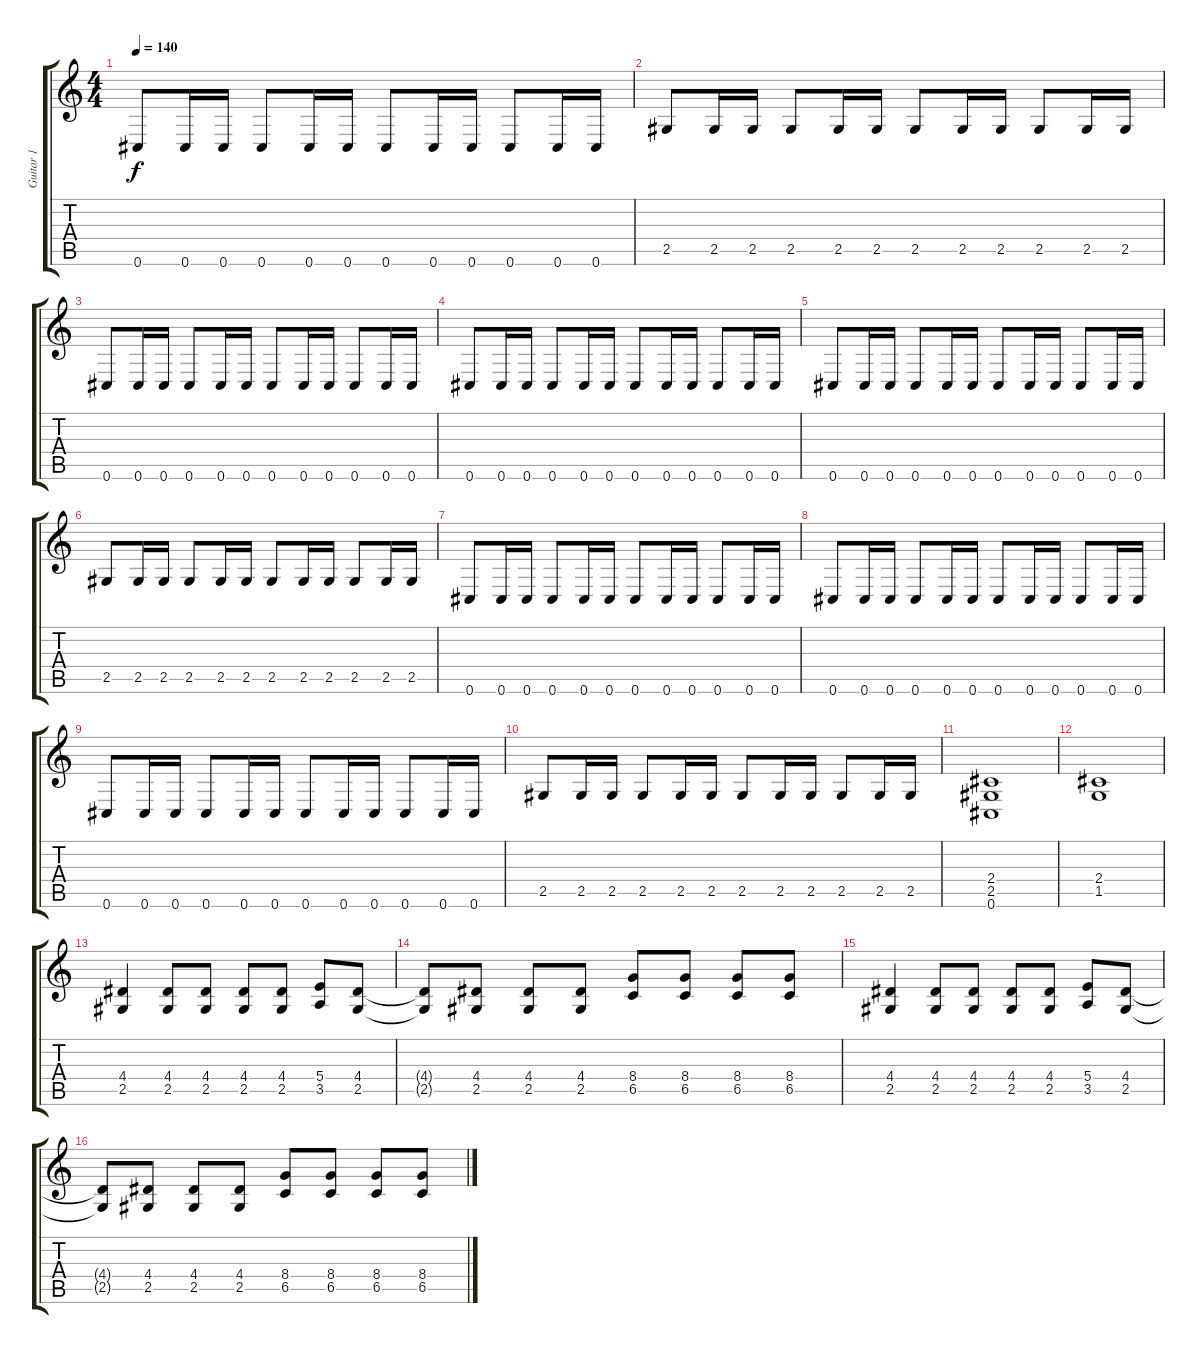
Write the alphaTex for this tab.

\track ("Guitar 1" "Guitar 1") {instrument distortionguitar}
\staff {score tabs}
\tuning (Db4 Ab3 E3 B2 Gb2 Db2) {hide}
\ts (4 4)
\tempo 140
\clef g2
\ks c
0.6.8{dy f} 0.6.16 0.6.16 0.6.8 0.6.16 0.6.16 0.6.8 0.6.16 0.6.16 0.6.8 0.6.16 0.6.16 |
2.5.8 2.5.16 2.5.16 2.5.8 2.5.16 2.5.16 2.5.8 2.5.16 2.5.16 2.5.8 2.5.16 2.5.16 |
0.6.8 0.6.16 0.6.16 0.6.8 0.6.16 0.6.16 0.6.8 0.6.16 0.6.16 0.6.8 0.6.16 0.6.16 |
0.6.8 0.6.16 0.6.16 0.6.8 0.6.16 0.6.16 0.6.8 0.6.16 0.6.16 0.6.8 0.6.16 0.6.16 |
0.6.8 0.6.16 0.6.16 0.6.8 0.6.16 0.6.16 0.6.8 0.6.16 0.6.16 0.6.8 0.6.16 0.6.16 |
2.5.8 2.5.16 2.5.16 2.5.8 2.5.16 2.5.16 2.5.8 2.5.16 2.5.16 2.5.8 2.5.16 2.5.16 |
0.6.8 0.6.16 0.6.16 0.6.8 0.6.16 0.6.16 0.6.8 0.6.16 0.6.16 0.6.8 0.6.16 0.6.16 |
0.6.8 0.6.16 0.6.16 0.6.8 0.6.16 0.6.16 0.6.8 0.6.16 0.6.16 0.6.8 0.6.16 0.6.16 |
0.6.8 0.6.16 0.6.16 0.6.8 0.6.16 0.6.16 0.6.8 0.6.16 0.6.16 0.6.8 0.6.16 0.6.16 |
2.5.8 2.5.16 2.5.16 2.5.8 2.5.16 2.5.16 2.5.8 2.5.16 2.5.16 2.5.8 2.5.16 2.5.16 |
(2.4 2.5 0.6).1 |
(2.4 1.5).1 |
(4.4 2.5).4 (4.4 2.5).8 (4.4 2.5).8 (4.4 2.5).8 (4.4 2.5).8 (5.4 3.5).8 (4.4 2.5).8 |
(4.4{t} 2.5{t}).8 (4.4 2.5).8 (4.4 2.5).8 (4.4 2.5).8 (8.4 6.5).8 (8.4 6.5).8 (8.4 6.5).8 (8.4 6.5).8 |
(4.4 2.5).4 (4.4 2.5).8 (4.4 2.5).8 (4.4 2.5).8 (4.4 2.5).8 (5.4 3.5).8 (4.4 2.5).8 |
(4.4{t} 2.5{t}).8 (4.4 2.5).8 (4.4 2.5).8 (4.4 2.5).8 (8.4 6.5).8 (8.4 6.5).8 (8.4 6.5).8 (8.4 6.5).8
